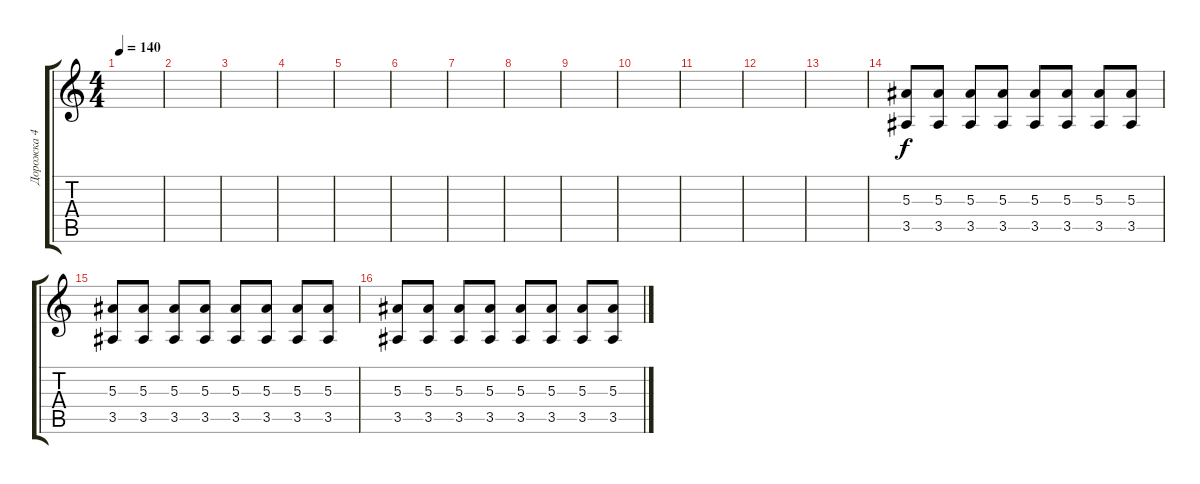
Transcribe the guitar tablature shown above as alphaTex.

\track ("Дорожка 4" "Дорожка 4") {instrument overdrivenguitar}
\staff {score tabs}
\tuning (D4 A3 F3 C3 G2 C2) {hide}
\ts (4 4)
\tempo 140
\clef g2
\ks c
|
|
|
|
|
|
|
|
|
|
|
|
|
(5.3 3.5).8 (5.3 3.5).8 (5.3 3.5).8 (5.3 3.5).8 (5.3 3.5).8 (5.3 3.5).8 (5.3 3.5).8 (5.3 3.5).8 |
(5.3 3.5).8 (5.3 3.5).8 (5.3 3.5).8 (5.3 3.5).8 (5.3 3.5).8 (5.3 3.5).8 (5.3 3.5).8 (5.3 3.5).8 |
(5.3 3.5).8 (5.3 3.5).8 (5.3 3.5).8 (5.3 3.5).8 (5.3 3.5).8 (5.3 3.5).8 (5.3 3.5).8 (5.3 3.5).8
